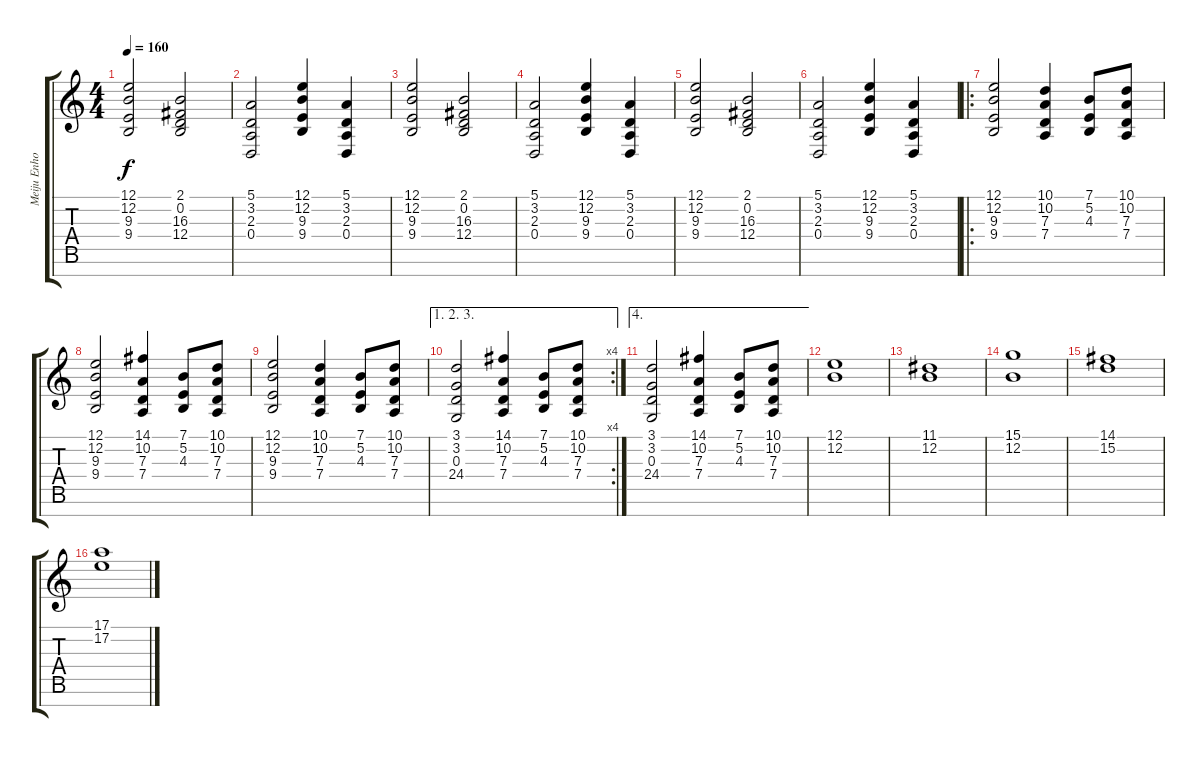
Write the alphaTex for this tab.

\track ("Meiju Enho" "Meiju Enho") {instrument stringensemble2}
\staff {score tabs}
\tuning (E4 B3 G3 D3 A2 E2 B1) {hide}
\ts (4 4)
\tempo 160
\clef g2
\ks c
(12.1 12.2 9.3 9.4).2{dy f} (2.1 0.2 16.3 12.4).2 |
(5.1 3.2 2.3 0.4).2 (12.1 12.2 9.3 9.4).4 (5.1 3.2 2.3 0.4).4 |
(12.1 12.2 9.3 9.4).2 (2.1 0.2 16.3 12.4).2 |
(5.1 3.2 2.3 0.4).2 (12.1 12.2 9.3 9.4).4 (5.1 3.2 2.3 0.4).4 |
(12.1 12.2 9.3 9.4).2 (2.1 0.2 16.3 12.4).2 |
(5.1 3.2 2.3 0.4).2 (12.1 12.2 9.3 9.4).4 (5.1 3.2 2.3 0.4).4 |
\ro
(12.1 12.2 9.3 9.4).2 (10.1 10.2 7.3 7.4).4 (7.1 5.2 4.3).8 (10.1 10.2 7.3 7.4).8 |
(12.1 12.2 9.3 9.4).2 (14.1 10.2 7.3 7.4).4 (7.1 5.2 4.3).8 (10.1 10.2 7.3 7.4).8 |
(12.1 12.2 9.3 9.4).2 (10.1 10.2 7.3 7.4).4 (7.1 5.2 4.3).8 (10.1 10.2 7.3 7.4).8 |
\ae (1 2 3)
\rc 4
(3.1 3.2 0.3 24.4).2 (14.1 10.2 7.3 7.4).4 (7.1 5.2 4.3).8 (10.1 10.2 7.3 7.4).8 |
\ae 4
(3.1 3.2 0.3 24.4).2 (14.1 10.2 7.3 7.4).4 (7.1 5.2 4.3).8 (10.1 10.2 7.3 7.4).8 |
(12.1 12.2).1{instrument stringensemble2} |
(11.1 12.2).1 |
(15.1 12.2).1 |
(14.1 15.2).1 |
(17.1 17.2).1
